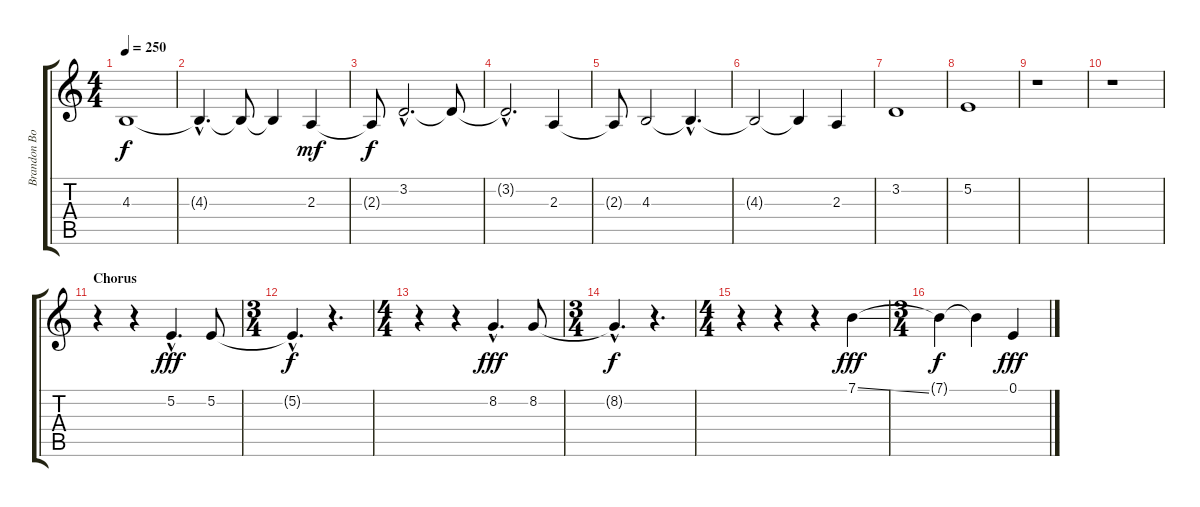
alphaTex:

\track ("Brandon Boyd" "Brandon Bo") {instrument altosax}
\staff {score tabs}
\tuning (E4 B3 G3 D3 A2 E2) {hide}
\ts (4 4)
\tempo 250
\clef g2
\ks c
4.3.1{dy f} |
4.3{hac t}.4{d} 4.3{t}.8 4.3{t}.4 2.3.4{dy mf} |
2.3{t}.8{dy f} 3.2{hac}.2{d} 3.2{t}.8 |
3.2{hac t}.2{d} 2.3.4 |
2.3{t}.8 4.3.2 4.3{hac t}.4{d} |
4.3{t}.2 4.3{t}.4 2.3.4 |
3.2.1 |
5.2.1 |
r.1 |
r.1 |
\section ("" "Chorus")
r.4{volume 16} r.4 5.2{hac}.4{d dy fff} 5.2.8 |
\ts (3 4)
5.2{hac t}.4{d dy f} r.4{d} |
\ts (4 4)
r.4 r.4 8.2{hac}.4{d dy fff} 8.2.8 |
\ts (3 4)
8.2{hac t}.4{d dy f} r.4{d} |
\ts (4 4)
r.4 r.4 r.4 7.1{ss}.4{dy fff} |
\ts (3 4)
7.1{t}.4{dy f} 7.1{t}.4 0.1.4{dy fff}
